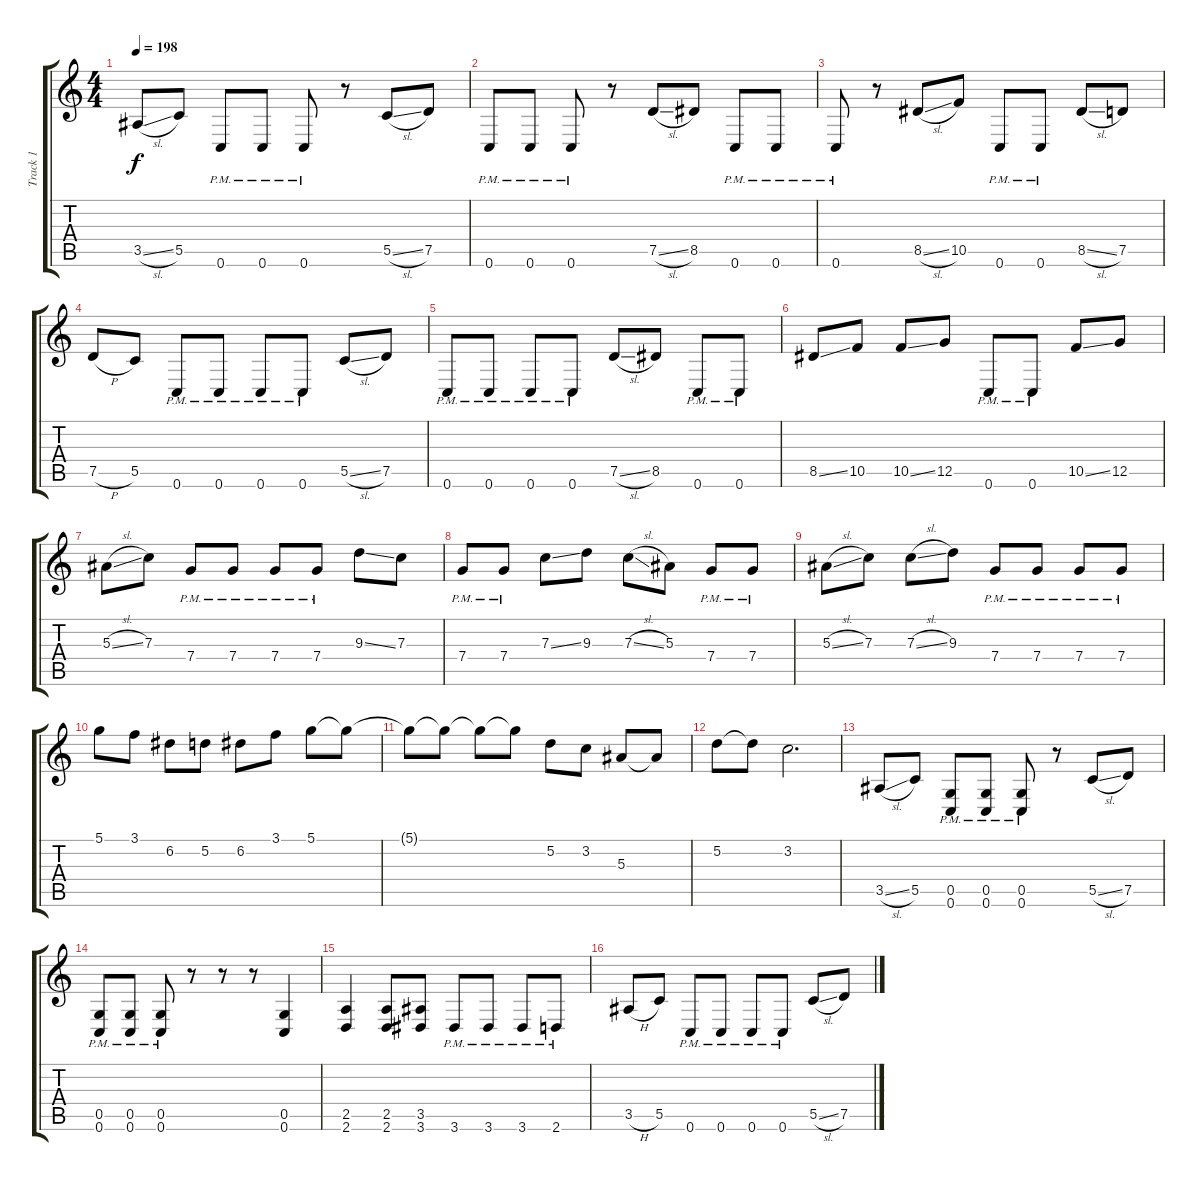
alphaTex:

\track ("Track 1" "Track 1") {instrument distortionguitar}
\staff {score tabs}
\tuning (D4 A3 F3 C3 G2 C2) {hide}
\ts (4 4)
\tempo 198
\clef g2
\ks c
3.5{sl}.8{dy f instrument distortionguitar} 5.5.8 0.6{pm}.8 0.6{pm}.8 0.6{pm}.8 r.8 5.5{sl}.8 7.5.8 |
0.6{pm}.8 0.6{pm}.8 0.6{pm}.8 r.8 7.5{sl}.8 8.5.8 0.6{pm}.8 0.6{pm}.8 |
0.6{pm}.8 r.8 8.5{sl}.8 10.5.8 0.6{pm}.8 0.6{pm}.8 8.5{sl}.8 7.5.8 |
7.5{h}.8 5.5.8 0.6{pm}.8 0.6{pm}.8 0.6{pm}.8 0.6{pm}.8 5.5{sl}.8 7.5.8 |
0.6{pm}.8 0.6{pm}.8 0.6{pm}.8 0.6{pm}.8 7.5{sl}.8 8.5.8 0.6{pm}.8 0.6{pm}.8 |
8.5{ss}.8 10.5.8 10.5{ss}.8 12.5.8 0.6{pm}.8 0.6{pm}.8 10.5{ss}.8 12.5.8 |
5.3{sl}.8 7.3.8 7.4{pm}.8 7.4{pm}.8 7.4{pm}.8 7.4{pm}.8 9.3{ss}.8 7.3.8 |
7.4{pm}.8 7.4{pm}.8 7.3{ss}.8 9.3.8 7.3{sl}.8 5.3.8 7.4{pm}.8 7.4{pm}.8 |
5.3{sl}.8 7.3.8 7.3{sl}.8 9.3.8 7.4{pm}.8 7.4{pm}.8 7.4{pm}.8 7.4{pm}.8 |
5.1.8 3.1.8 6.2.8 5.2.8 6.2.8 3.1.8 5.1.8 5.1{t}.8 |
5.1{t}.8 5.1{t}.8 5.1{t}.8 5.1{t}.8 5.2.8 3.2.8 5.3.8 5.3{t}.8 |
5.2.8 5.2{t}.8 3.2.2{d} |
3.5{sl}.8 5.5.8 (0.5{pm} 0.6{pm}).8 (0.5{pm} 0.6{pm}).8 (0.5{pm} 0.6{pm}).8 r.8 5.5{sl}.8 7.5.8 |
(0.5{pm} 0.6{pm}).8 (0.5{pm} 0.6{pm}).8 (0.5{pm} 0.6{pm}).8 r.8 r.8 r.8 (0.5 0.6).4 |
(2.5 2.6).4 (2.5 2.6).8 (3.5 3.6).8 3.6{pm}.8 3.6{pm}.8 3.6{pm}.8 2.6{pm}.8 |
3.5{h}.8 5.5.8 0.6{pm}.8 0.6{pm}.8 0.6{pm}.8 0.6{pm}.8 5.5{sl}.8 7.5.8
